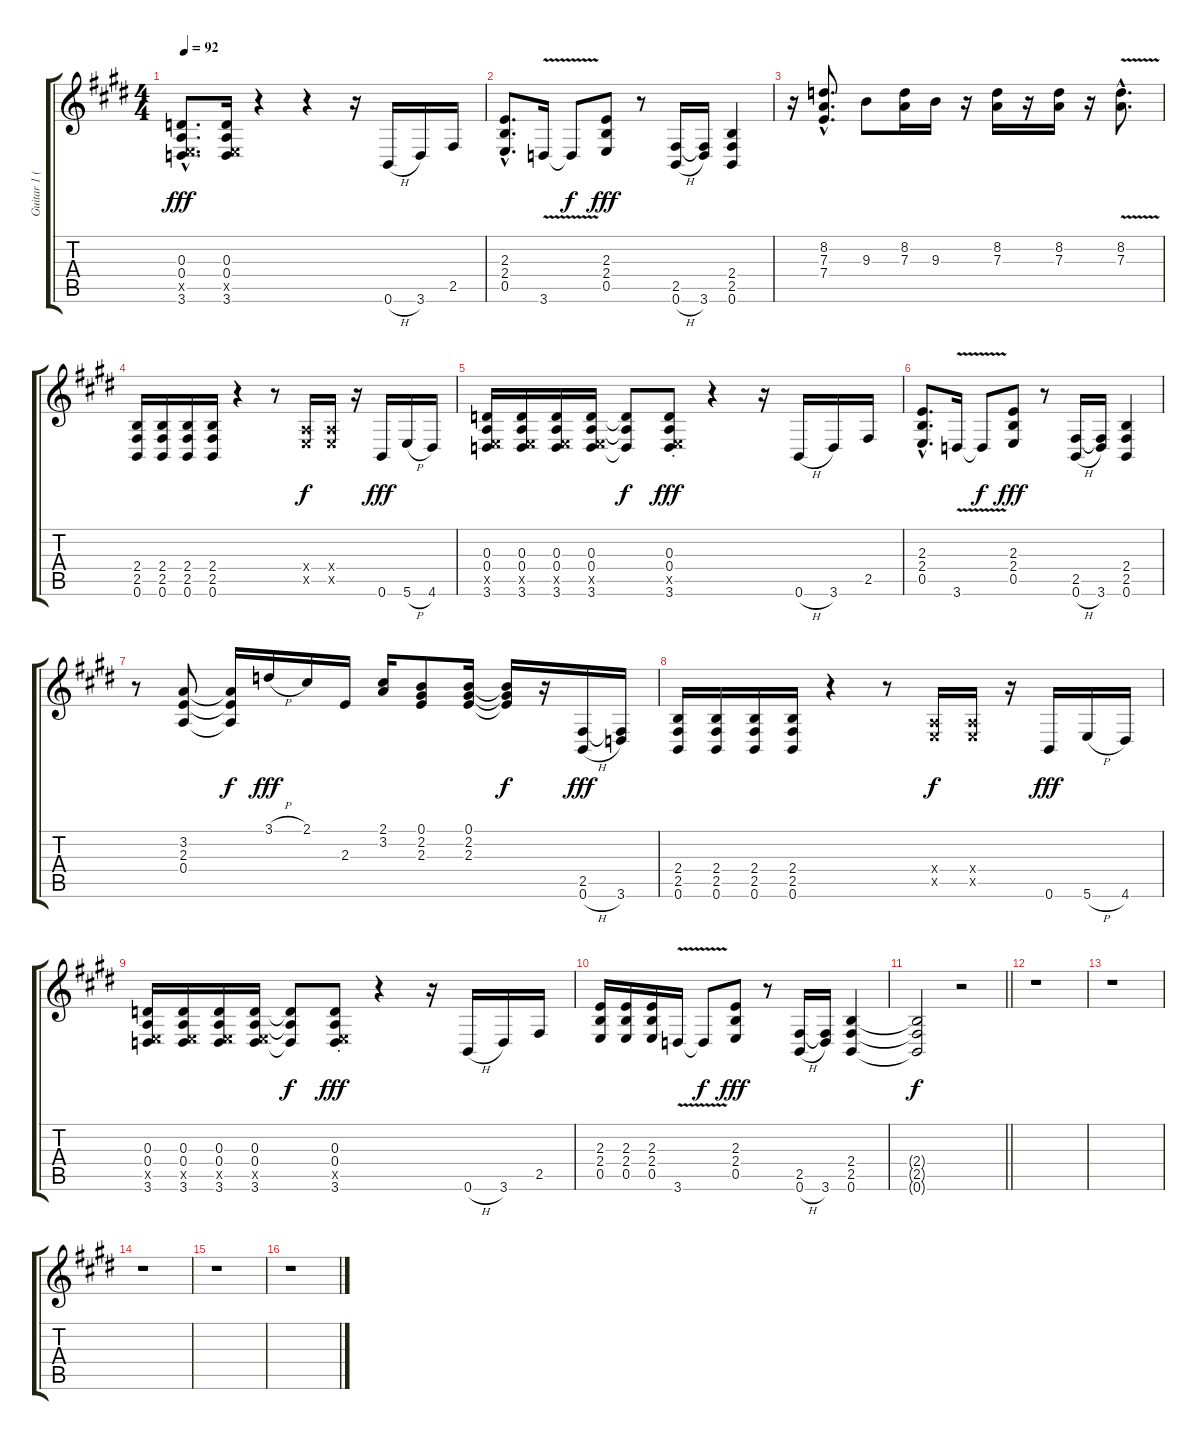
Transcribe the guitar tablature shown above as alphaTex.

\track ("Guitar 1 (/w Trans Trem -2.5)" "Guitar 1 (") {instrument distortionguitar}
\staff {score tabs}
\tuning (B3 Gb3 D3 A2 E2 B1) {hide}
\ts (4 4)
\tempo 92
\clef g2
\ks e
(0.3{hac} 0.4{hac} 0.5{hac x} 3.6{hac}).8{d dy fff} (0.3 0.4 0.5{x} 3.6).16 r.4 r.4 r.16 0.6{h}.16 3.6.16 2.5.16 |
(2.3{hac} 2.4{hac} 0.5{hac}).8{d} 3.6{v}.16 3.6{t}.8{dy f} (2.3 2.4 0.5).8{dy fff} r.8 (2.5 0.6{h}).16 (2.5{t} 3.6).16 (2.4 2.5 0.6).4 |
r.16 (8.2{hac} 7.3{hac} 7.4{hac}).8{d} 9.3.8 (8.2 7.3).16 9.3.16 r.16 (8.2 7.3).16 r.16 (8.2 7.3).16 r.16 (8.2{v hac} 7.3{v hac}).8{d} |
(2.4 2.5 0.6).16 (2.4 2.5 0.6).16 (2.4 2.5 0.6).16 (2.4 2.5 0.6).16 r.4 r.8 (0.4{x} 0.5{x}).16{dy f} (0.4{x} 0.5{x}).16 r.16 0.6.16{dy fff} 5.6{h}.16 4.6.16 |
(0.3 0.4 0.5{x} 3.6).16 (0.3 0.4 0.5{x} 3.6).16 (0.3 0.4 0.5{x} 3.6).16 (0.3 0.4 0.5{x} 3.6).16 (0.3{t} 0.4{t} 3.6{t}).8{dy f} (0.3{st} 0.4{st} 0.5{x} 3.6{st}).8{dy fff} r.4 r.16 0.6{h}.16 3.6.16 2.5.16 |
(2.3{hac} 2.4{hac} 0.5{hac}).8{d} 3.6{v}.16 3.6{t}.8{dy f} (2.3 2.4 0.5).8{dy fff} r.8 (2.5 0.6{h}).16 (2.5{t} 3.6).16 (2.4 2.5 0.6).4 |
r.8 (3.2 2.3 0.4).8 (3.2{t} 2.3{t} 0.4{t}).16{dy f} 3.1{h}.16{dy fff} 2.1.16 2.3.16 (2.1 3.2).16 (0.1 2.2 2.3).8 (0.1 2.2 2.3).16 (0.1{t} 2.2{t} 2.3{t}).16{dy f} r.16 (2.5 0.6{h}).16{dy fff} (2.5{t} 3.6).16 |
(2.4 2.5 0.6).16 (2.4 2.5 0.6).16 (2.4 2.5 0.6).16 (2.4 2.5 0.6).16 r.4 r.8 (0.4{x} 0.5{x}).16{dy f} (0.4{x} 0.5{x}).16 r.16 0.6.16{dy fff} 5.6{h}.16 4.6.16 |
(0.3 0.4 0.5{x} 3.6).16 (0.3 0.4 0.5{x} 3.6).16 (0.3 0.4 0.5{x} 3.6).16 (0.3 0.4 0.5{x} 3.6).16 (0.3{t} 0.4{t} 3.6{t}).8{dy f} (0.3{st} 0.4{st} 0.5{x} 3.6{st}).8{dy fff} r.4 r.16 0.6{h}.16 3.6.16 2.5.16 |
(2.3 2.4 0.5).16 (2.3 2.4 0.5).16 (2.3 2.4 0.5).16 3.6{v}.16 3.6{t}.8{dy f} (2.3 2.4 0.5).8{dy fff} r.8 (2.5 0.6{h}).16 (2.5{t} 3.6).16 (2.4 2.5 0.6).4 |
\barLineRight lightlight
(2.4{t} 2.5{t} 0.6{t}).2{dy f} r.2 |
r.1 |
r.1 |
r.1 |
r.1 |
r.1
